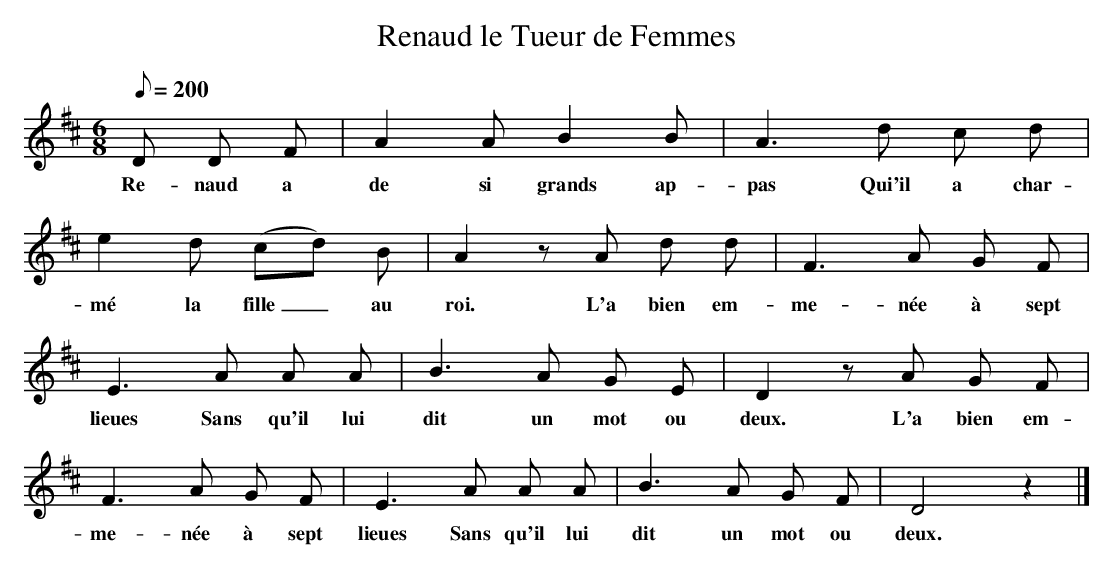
X:1
T:Renaud le Tueur de Femmes
L:1/8
Q:200
M:6/8
K:D
D D F|A2 A B2 B|A3 d c d|
w:Re-naud a de si grands ap-pas Qui'il a char-
e2 d (cd) B|A2 z A d d|F3 A G F|
w:mé la fille_ au roi. L'a bien em-me-née à sept
E3 A A A|B3 A G E|D2 z A G F|
w:lieues Sans qu'il lui dit un mot ou deux. L'a bien em-
F3 A G F|E3 A A A|B3 A G F|D4 z2|]
w:me-née à sept lieues Sans qu'il lui dit un mot ou deux.
